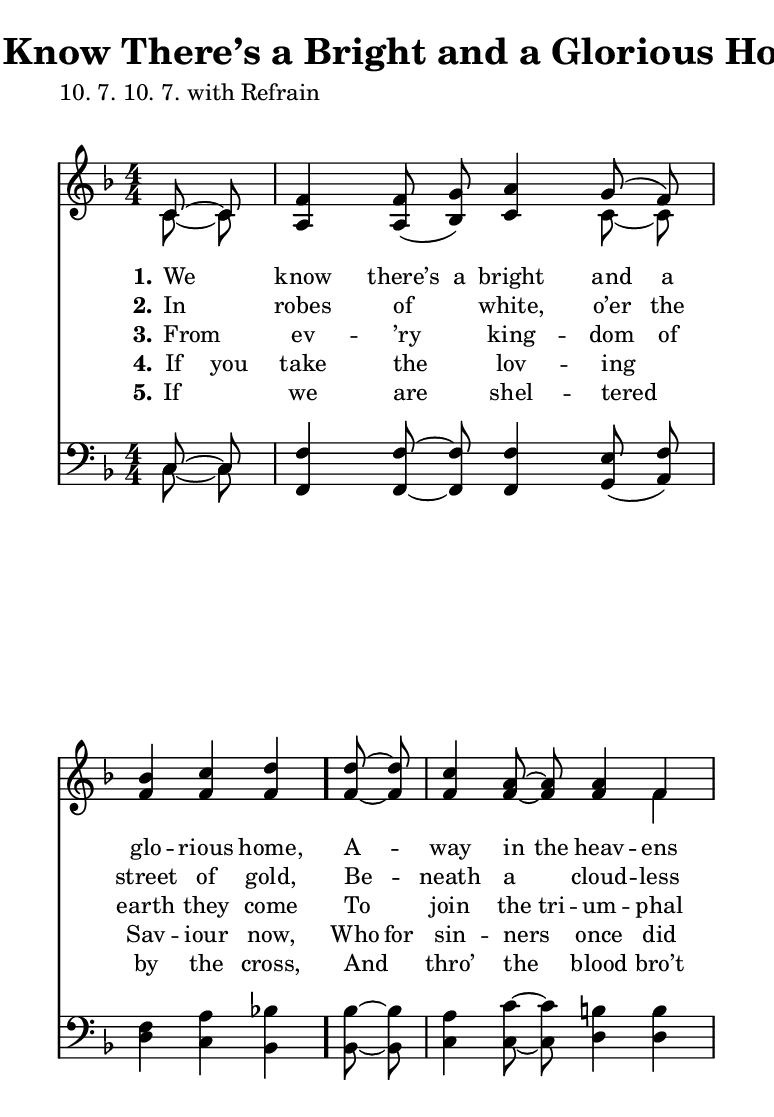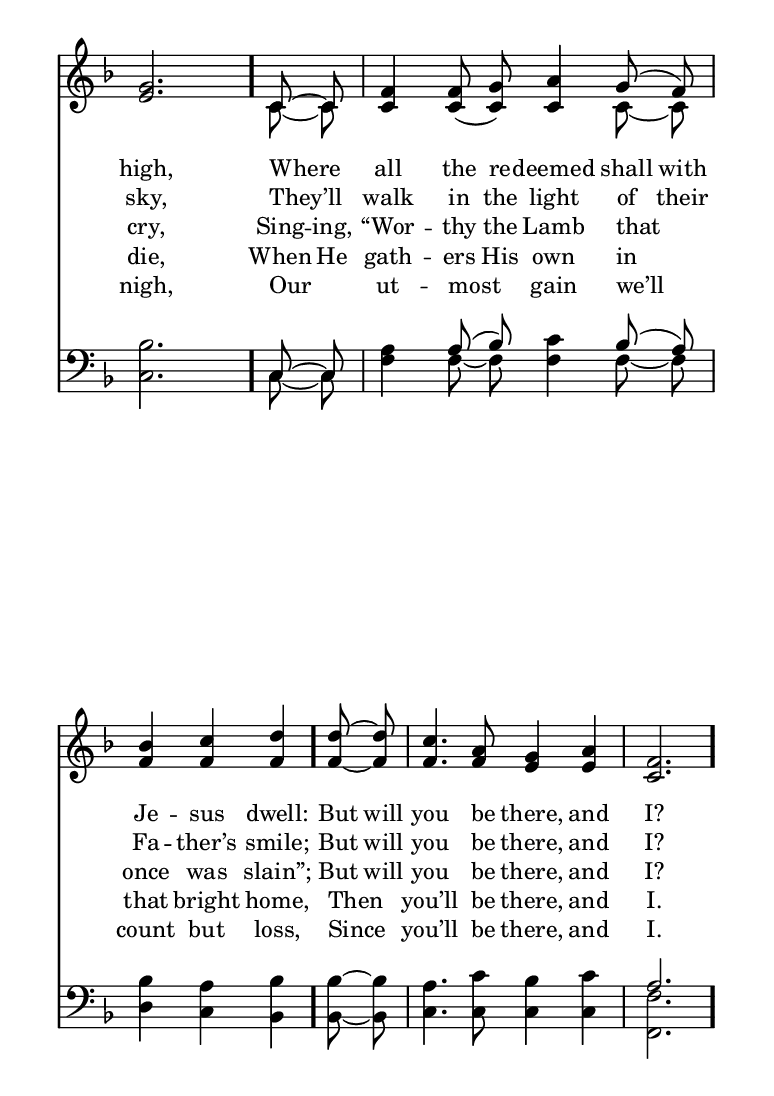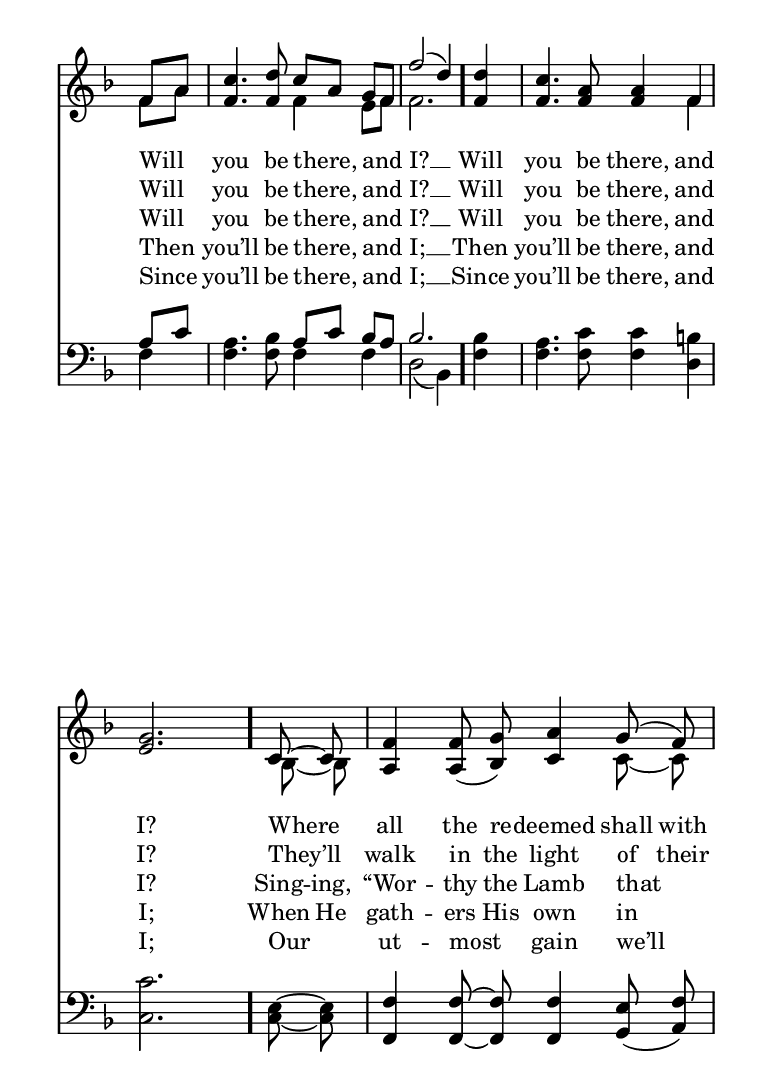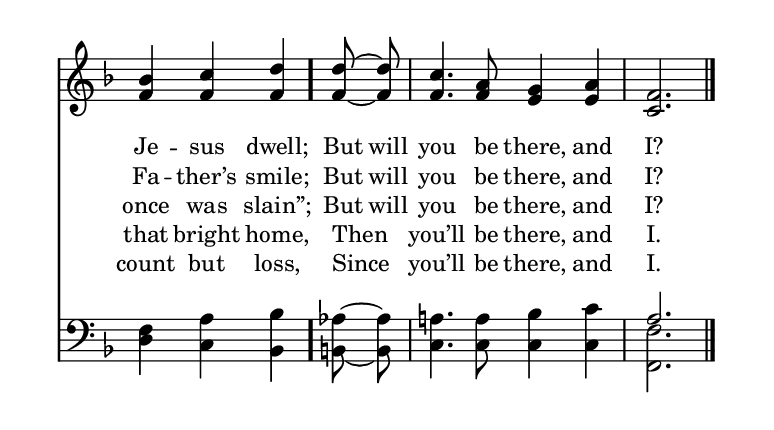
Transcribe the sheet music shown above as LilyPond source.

\include "common/global.ily"
\paper {
  \include "common/paper.ily"
}

\header{
  %gospel
  hymnnumber = "54"
  title = "We Know There’s a Bright and a Glorious Home"
  markuptitle = \markup \center-column { "We Know There’s a Bright and" "a Glorious Home" \vspace #0.5 }
  tunename = ""
  meter = "10. 7. 10. 7. with Refrain" % original lacks "with Refrain"
  poet = ""
  composer = ""
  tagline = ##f
}

% for fermata in MIDI
ta = { \tempo 4=80 }
tb = { \tempo 4=40 }

patternAA = { c8 ~ c8 | c4 c8( c8) c4 c8( c8) | c4 c4 c4 }
patternAB = { c8 ~ c8 | c4 c8( c8) c4 c8 ~ c8 | c4 c4 c4 }
patternAC = { c8 ~ c8 | c4 c8 ~ c8 c4 c8( c8) | c4 c4 c4 }
patternAD = { c8 ~ c8 | c4 c8 ~ c8 c4 c8 ~ c8 | c4 c4 c4 }

patternBA = { c8 ~ c8 | c4 c8 ~ c8 c4 c4 | c2. }
patternBB = { c8 ~ c8 | c4. c8 c4 c4 | c2. }
patternBC = { c4      | c4. c8 c4 c4 | c2. }

patternCA = { c8[ c8] | c4. c8 c8[ c8] c8[ c8] | c2( c4) }
patternCB = { c8[ c8] | c4. c8 c4      c8[ c8] | c2.     }
patternCC = { c8[ c8] | c4. c8 c8[ c8] c8[ c8] | c2.     }
patternCD = { c4      | c4. c8 c4      c4      | c2( c4) }

global = {
  \include "common/overrides.ily"
  \override Staff.TimeSignature.style = #'numbered
  \time 4/4
  \override Score.MetronomeMark.transparent = ##t % hide all fermata changes too
  \ta
  \key f \major
  \partial 4
  \autoBeamOff
}

notesSoprano = {
\global
\relative c' {

  \changePitch \patternAA { c c | f f g a g f | bes c d }
  \changePitch \patternBA { d d | c a a a f | g }
  \changePitch \patternAA { c, c | f f g a g f | bes c d }
  \changePitch \patternBB { d d | c a g a | f }

  \changePitch \patternCA { f a | c d c a g f | f' d }
  \changePitch \patternBC { d | c a a f | g }
  \changePitch \patternAA { c, c | f f g a g f | bes c d }
  \changePitch \patternBB { d d | c a g a | f }

  \bar "|."

}
}

notesAlto = {
\global
\relative e' {

  \changePitch \patternAB { c c | a a bes c c c | f f f }
  \changePitch \patternBA { f f | f f f f f | e }
  \changePitch \patternAB { c c | c c c c c c | f f f }
  \changePitch \patternBB { f f | f f e e | c }

  \changePitch \patternCB { f a | f f f e f | f }
  \changePitch \patternBC { f | f f f f | e }
  \changePitch \patternAB { bes bes | a a bes c c c | f f f }
  \changePitch \patternBB { f f | f f e e | c }

}
}

notesTenor = {
\global
\relative a, {

  \changePitch \patternAC { c c | f f f f e f | f a bes! }
  \changePitch \patternBA { bes bes | a c c b b | bes } \eogbreak
  \changePitch \patternAA { c, c | a' a bes c bes a | bes a bes }
  \changePitch \patternBB { bes bes | a c bes c | a } \eogbreak

  \changePitch \patternCC { a c | a bes a c bes a | bes }
  \changePitch \patternBC { bes | a c c b | c } \eogbreak
  \changePitch \patternAC { e, e | f f f f e f | f a bes }
  \changePitch \patternBB { aes aes | a! a bes c | a }

}
}

notesBass = {
\global
\relative f {

  \changePitch \patternAC { c c | f, f f f g a | d c bes }
  \changePitch \patternBA { bes bes | c c c d d | c }
  \changePitch \patternAD { c c | f f f f f f | d c bes }
  \changePitch \patternBB { bes bes | c c c c | < f f, >}

  \changePitch \patternCD { f | f f f f | d bes }
  \changePitch \patternBC { f' | f f f d | c }
  \changePitch \patternAC { c c | f, f f f g a | d c bes }
  \changePitch \patternBB { b b | c c c c | < f f, > }

}
}

wordsA = \lyricmode {
\set stanza = "1."

We know \mon there’s a \moff bright \mon and a \moff glo -- rious home, \bar "."
A -- way \mon in the \moff heav -- ens high, \bar "."
Where all \mon the re -- \moff deemed \mon shall \moff with Je -- sus dwell: \bar "."
\mon But will \moff you be there, and I? \bar "."
Will you be there, and I? __ \bar "."
Will you be there, and I? \bar "."
Where all \mon the re -- \moff deemed \mon shall \moff with Je -- sus dwell; \bar "."
\mon But will \moff you be there, and I? \bar "."

}

wordsB = \lyricmode {
\set stanza = "2."

In robes of white, \mon o’er the \moff street of gold,
Be -- neath a cloud -- less sky,
They’ll walk \mon in the light of their Fa -- ther’s smile; \moff
\mon But will \moff you be there, and I?
Will you be there, and I? __
Will you be there, and I?
They’ll walk \mon in the light of their Fa -- ther’s smile; \moff
\mon But will \moff you be there, and I?

}

wordsC = \lyricmode {
\set stanza = "3."

From ev -- ’ry king -- \mon dom of \moff earth they come
To join \mon the tri -- \moff um -- phal cry,
\mon Sing -- ing, \moff “Wor -- \mon thy the \moff Lamb that once was slain”;
\mon But will \moff you be there, and I?
Will you be there, and I? __
Will you be there, and I?
\mon Sing -- ing, \moff “Wor -- \mon thy the \moff Lamb that once was slain”;
\mon But will \moff you be there, and I?

}

wordsD = \lyricmode {
\set stanza = "4."

\mon If you \moff take the lov -- ing Sav -- iour now,
\mon Who for \moff sin -- ners once did die,
\mon When He gath -- ers His own \moff in that bright home,
Then you’ll be there, and I.
Then you’ll be there, and I; __
Then you’ll be there, and I;
\mon When He gath -- ers His own \moff in that bright home,
Then you’ll be there, and I.

}

wordsE = \lyricmode {
\set stanza = "5."

If we are shel -- tered by the cross,
And thro’ the blood bro’t nigh,
Our ut -- most gain we’ll count but loss,
Since you’ll be there, and I.
Since you’ll be there, and I; __
Since you’ll be there, and I;
Our ut -- most gain we’ll count but loss,
Since you’ll be there, and I.

}

\score {
  \context ChoirStaff <<
    \context Staff = upper <<
      \set Staff.autoBeaming = ##f
      \set ChoirStaff.systemStartDelimiter = #'SystemStartBar
      \set ChoirStaff.printPartCombineTexts = ##f
      \partcombine #'(2 . 11) \notesSoprano \notesAlto
      \context NullVoice = sopranos { \voiceOne << \notesSoprano >> }
      \context Lyrics = one   \lyricsto sopranos \wordsA
      \context Lyrics = two   \lyricsto sopranos \wordsB
      \context Lyrics = three \lyricsto sopranos \wordsC
      \context Lyrics = four  \lyricsto sopranos \wordsD
      \context Lyrics = five  \lyricsto sopranos \wordsE
    >>
    \context Staff = men <<
      \set Staff.autoBeaming = ##f
      \clef bass
      \set ChoirStaff.printPartCombineTexts = ##f
      \partcombine #'(2 . 11) \notesTenor \notesBass
    >>
  >>
  \layout {
    \include "common/layout.ily"
  }
  #(cond ((ly:get-option 'eog-midi-permitted) #{ \midi{
    \include "common/midi.ily"
  } #}))
}

\version "2.19.49"  % necessary for upgrading to future LilyPond versions.

% vi:set et ts=2 sw=2 ai nocindent syntax=lilypond:
